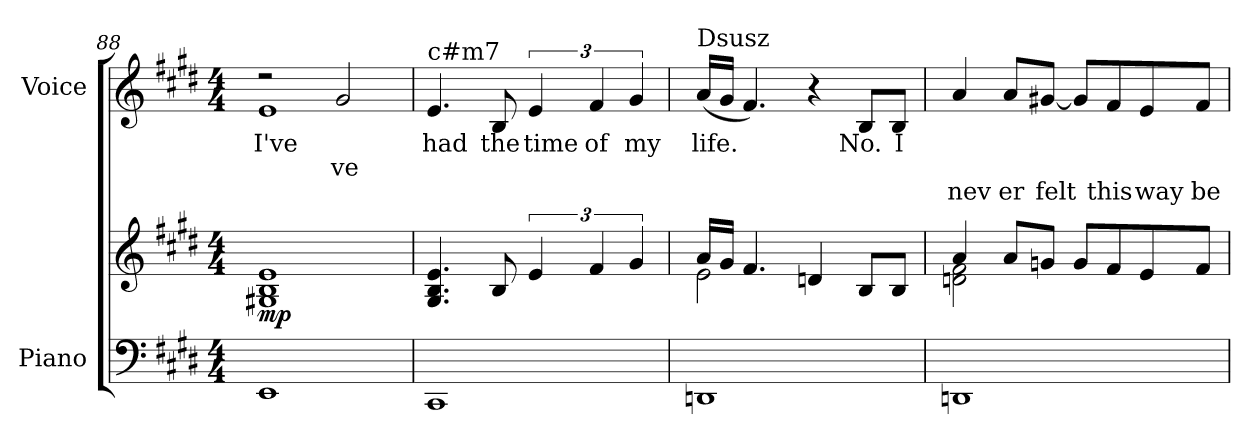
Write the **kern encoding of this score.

**kern	**kern	**dynam	**kern	**text	**text	**text
*part2	*part2	*part2	*part1	*part1	*part1	*part1
*staff3	*staff2	*staff2/3	*staff1	*staff1	*staff1	*staff1
*I"Piano	*	*	*I"Voice	*	*	*
*I'Pno	*	*	*I'V	*	*	*
!!LO:LB:g=z
*clefF4	*clefG2	*	*clefG2	*	*	*
*k[f#c#g#d#]	*k[f#c#g#d#]	*	*k[f#c#g#d#]	*	*	*
*M4/4	*M4/4	*	*M4/4	*	*	*
=88	=88	=88	=88	=88	=88	=88
*	*^	*	*^	*	*	*
!	!	!	!LO:DY:b	!	!	!LO:LY:b	!	!
1EE	1e	1G#X 1B	mp	2rdd	1e	I've	.	.
!	!	!	!	!	!	!	!LO:LY:b	!
.	.	.	.	2g#/	.	.	ve	.
*	*v	*v	*	*	*	*	*	*
*	*	*	*v	*v	*	*	*
=89	=89	=89	=89	=89	=89	=89
!	!	!	!LO:TX:a:t=c#m7	!	!	!
!	!	!	!	!LO:LY:b	!	!
1CC#	4.G#/ 4.B/ 4.e/	.	4.e/	had	.	.
!	!	!	!	!LO:LY:b	!	!
.	8B/	.	8B/	the	.	.
!	!	!	!	!LO:LY:b	!	!
.	6e/	.	6e/	time	.	.
!	!	!	!	!LO:LY:b	!	!
.	6f#/	.	6f#/	of	.	.
!	!	!	!	!LO:LY:b	!	!
.	6g#/	.	6g#/	my	.	.
=90	=90	=90	=90	=90	=90	=90
*	*^	*	*	*	*	*
!	!	!	!	!LO:TX:a:t=Dsusz	!	!	!
!	!	!	!	!	!LO:LY:b	!	!
1DDn	16a/LL	2e\	.	(<16a/LL	life.	.	.
.	16g#/JJ	.	.	16g#/JJ	.	.	.
.	4.f#/	.	.	4.f#/)	.	.	.
.	4dn/	2ryy	.	4r	.	.	.
!	!	!	!	!	!LO:LY:b	!	!
.	8B/L	.	.	8B/L	No.	.	.
!	!	!	!	!	!LO:LY:b	!	!
.	8B/J	.	.	8B/J	I	.	.
!!LO:LB:g=z
=91	=91	=91	=91	=91	=91	=91	=91
!	!	!	!	!	!	!	!LO:LY:b
1DDn	4a/	2dn\ 2f#\	.	4a/	.	.	nev
!	!	!	!	!	!	!	!LO:LY:b
.	8a/L	.	.	8a/L	.	.	er
!	!	!	!	!	!	!	!LO:LY:b
.	8gn/J	.	.	[<8g#X/J	.	.	felt
.	8g/L	2ryy	.	8g#/L]	.	.	.
!	!	!	!	!	!	!	!LO:LY:b
.	8f#/	.	.	8f#/	.	.	this
!	!	!	!	!	!	!	!LO:LY:b
.	8e/	.	.	8e/	.	.	way
!	!	!	!	!	!	!	!LO:LY:b
.	8f#/J	.	.	8f#/J	.	.	be-
*	*v	*v	*	*	*	*	*
=	=	=	=	=	=	=
*-	*-	*-	*-	*-	*-	*-
